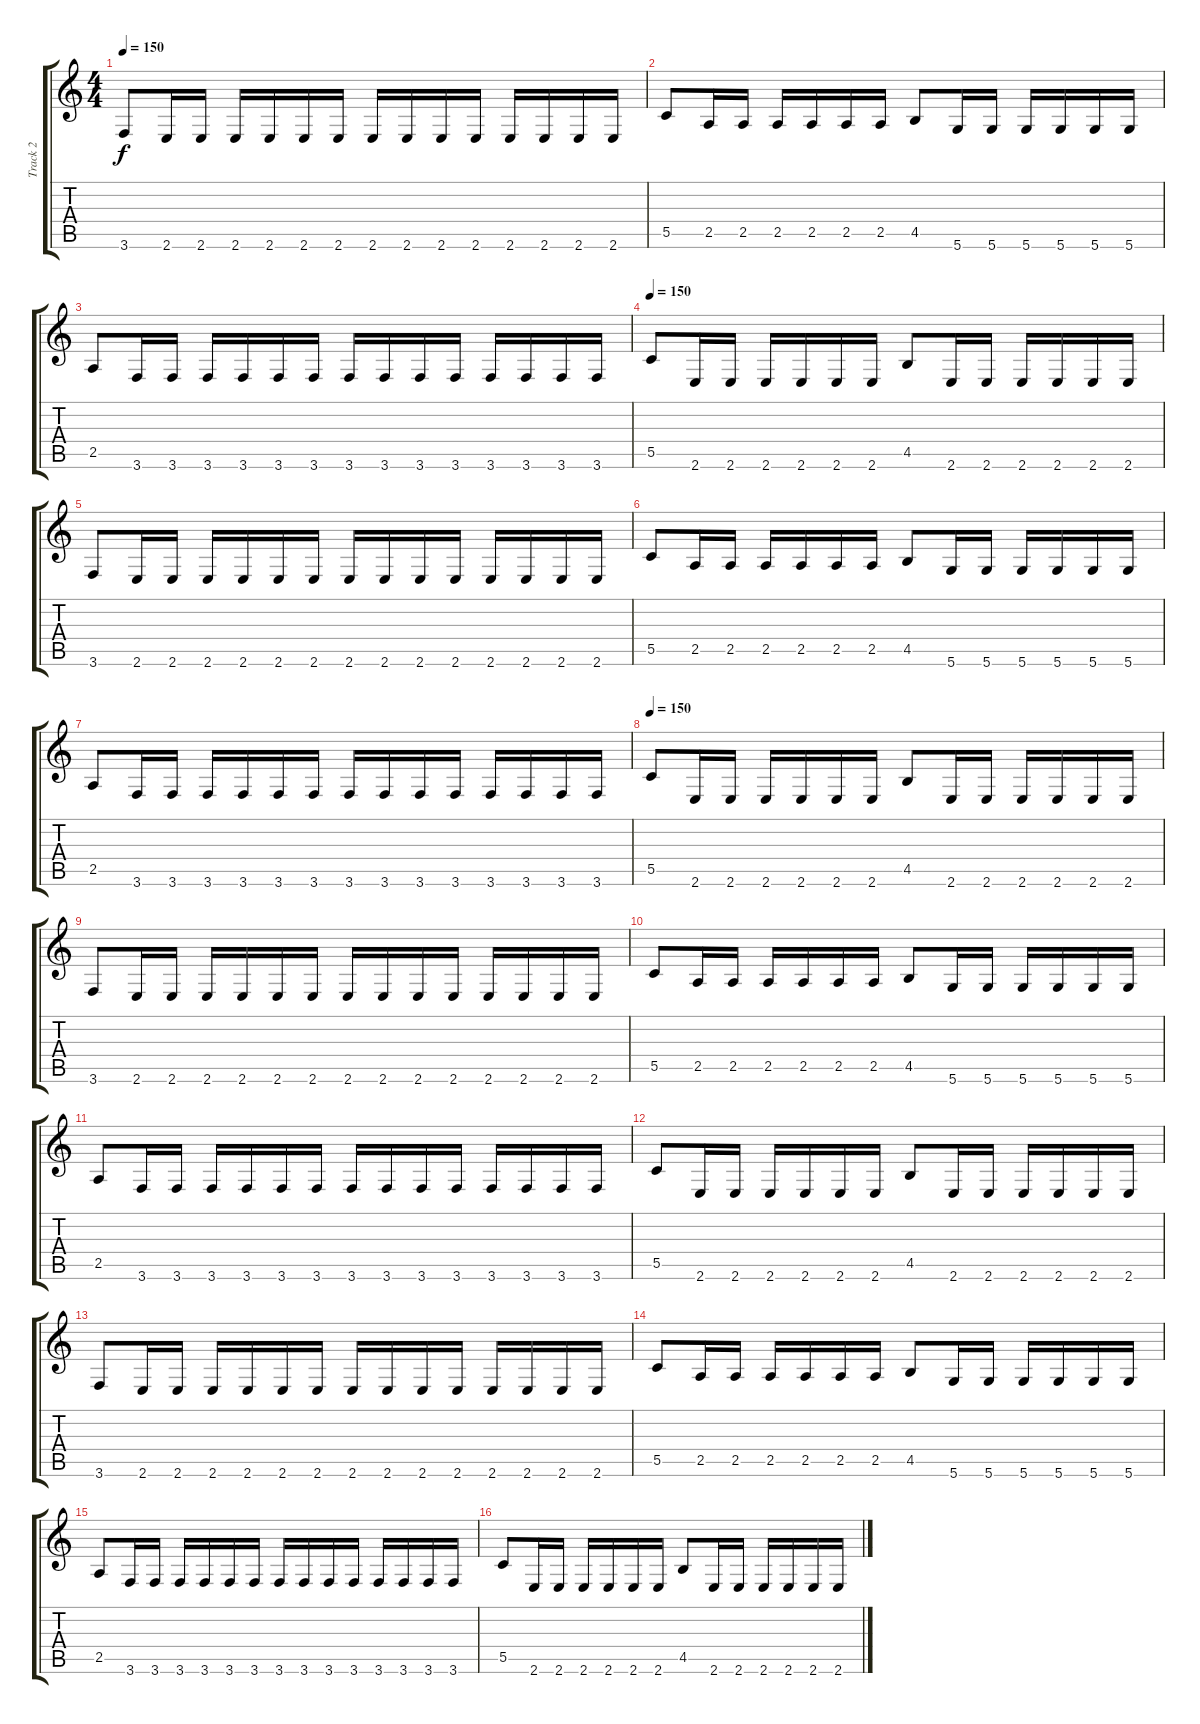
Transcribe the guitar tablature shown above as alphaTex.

\track ("Track 2" "Track 2") {instrument distortionguitar}
\staff {score tabs}
\tuning (D4 A3 F3 C3 G2 D2) {hide}
\ts (4 4)
\tempo 150
\clef g2
\ks c
3.6.8{dy f} 2.6.16 2.6.16 2.6.16 2.6.16 2.6.16 2.6.16 2.6.16 2.6.16 2.6.16 2.6.16 2.6.16 2.6.16 2.6.16 2.6.16 |
5.5.8 2.5.16 2.5.16 2.5.16 2.5.16 2.5.16 2.5.16 4.5.8 5.6.16 5.6.16 5.6.16 5.6.16 5.6.16 5.6.16 |
2.5.8 3.6.16 3.6.16 3.6.16 3.6.16 3.6.16 3.6.16 3.6.16 3.6.16 3.6.16 3.6.16 3.6.16 3.6.16 3.6.16 3.6.16 |
\tempo 150
5.5.8 2.6.16 2.6.16 2.6.16 2.6.16 2.6.16 2.6.16 4.5.8 2.6.16 2.6.16 2.6.16 2.6.16 2.6.16 2.6.16 |
3.6.8 2.6.16 2.6.16 2.6.16 2.6.16 2.6.16 2.6.16 2.6.16 2.6.16 2.6.16 2.6.16 2.6.16 2.6.16 2.6.16 2.6.16 |
5.5.8 2.5.16 2.5.16 2.5.16 2.5.16 2.5.16 2.5.16 4.5.8 5.6.16 5.6.16 5.6.16 5.6.16 5.6.16 5.6.16 |
2.5.8 3.6.16 3.6.16 3.6.16 3.6.16 3.6.16 3.6.16 3.6.16 3.6.16 3.6.16 3.6.16 3.6.16 3.6.16 3.6.16 3.6.16 |
\tempo 150
5.5.8 2.6.16 2.6.16 2.6.16 2.6.16 2.6.16 2.6.16 4.5.8 2.6.16 2.6.16 2.6.16 2.6.16 2.6.16 2.6.16 |
3.6.8 2.6.16 2.6.16 2.6.16 2.6.16 2.6.16 2.6.16 2.6.16 2.6.16 2.6.16 2.6.16 2.6.16 2.6.16 2.6.16 2.6.16 |
5.5.8 2.5.16 2.5.16 2.5.16 2.5.16 2.5.16 2.5.16 4.5.8 5.6.16 5.6.16 5.6.16 5.6.16 5.6.16 5.6.16 |
2.5.8 3.6.16 3.6.16 3.6.16 3.6.16 3.6.16 3.6.16 3.6.16 3.6.16 3.6.16 3.6.16 3.6.16 3.6.16 3.6.16 3.6.16 |
5.5.8 2.6.16 2.6.16 2.6.16 2.6.16 2.6.16 2.6.16 4.5.8 2.6.16 2.6.16 2.6.16 2.6.16 2.6.16 2.6.16 |
3.6.8 2.6.16 2.6.16 2.6.16 2.6.16 2.6.16 2.6.16 2.6.16 2.6.16 2.6.16 2.6.16 2.6.16 2.6.16 2.6.16 2.6.16 |
5.5.8 2.5.16 2.5.16 2.5.16 2.5.16 2.5.16 2.5.16 4.5.8 5.6.16 5.6.16 5.6.16 5.6.16 5.6.16 5.6.16 |
2.5.8 3.6.16 3.6.16 3.6.16 3.6.16 3.6.16 3.6.16 3.6.16 3.6.16 3.6.16 3.6.16 3.6.16 3.6.16 3.6.16 3.6.16 |
5.5.8 2.6.16 2.6.16 2.6.16 2.6.16 2.6.16 2.6.16 4.5.8 2.6.16 2.6.16 2.6.16 2.6.16 2.6.16 2.6.16
